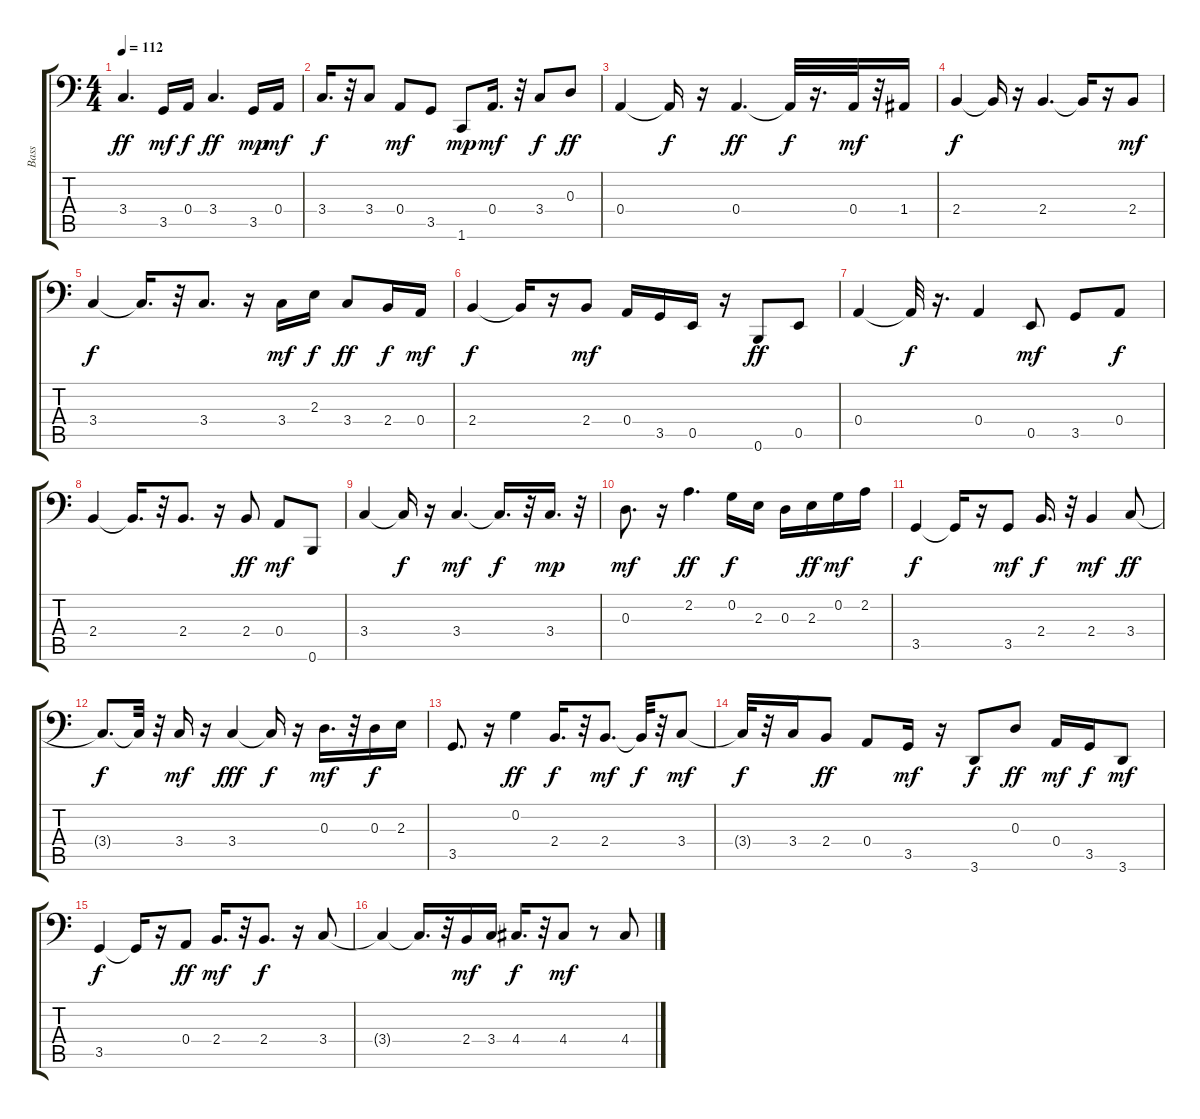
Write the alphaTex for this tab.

\track ("Bass" "Bass") {instrument synthbass1}
\staff {score tabs}
\tuning (C3 G2 D2 A1 E1 B0) {hide}
\ts (4 4)
\tempo 112
\clef f4
\ks c
3.4.4{d dy ff} 3.5.16{dy mf} 0.4.16{dy f} 3.4.4{d dy ff} 3.5.16{dy mp} 0.4.16{dy mf} |
3.4.16{d dy f} r.32 3.4.8 0.4.8{dy mf} 3.5.8 1.6.8{dy mp} 0.4.16{d dy mf} r.32 3.4.8{dy f} 0.3.8{dy ff} |
0.4.4 0.4{t}.16{dy f} r.16 0.4.4{d dy ff} 0.4{t}.32{dy f} r.16{d} 0.4.32{dy mf} r.32 1.4.16 |
2.4.4{dy f} 2.4{t}.16 r.16 2.4.4{d} 2.4{t}.16 r.16 2.4.8{dy mf} |
3.4.4{dy f} 3.4{t}.16{d} r.32 3.4.8{d} r.16 3.4.16{dy mf} 2.3.16{dy f} 3.4.8{dy ff} 2.4.16{dy f} 0.4.16{dy mf} |
2.4.4{dy f} 2.4{t}.16 r.16 2.4.8{dy mf} 0.4.16 3.5.16 0.5.16 r.16 0.6.8{dy ff} 0.5.8 |
0.4.4 0.4{t}.32{dy f} r.16{d} 0.4.4 0.5.8{dy mf} 3.5.8 0.4.8{dy f} |
2.4.4 2.4{t}.16{d} r.32 2.4.8{d} r.16 2.4.8{dy ff} 0.4.8{dy mf} 0.6.8 |
3.4.4 3.4{t}.16{dy f} r.16 3.4.4{d dy mf} 3.4{t}.16{d dy f} r.32 3.4.16{d dy mp} r.32 |
0.3.8{d dy mf} r.16 2.2.4{d dy ff} 0.2.16{dy f} 2.3.16 0.3.16 2.3.16{dy ff} 0.2.16{dy mf} 2.2.16 |
3.5.4{dy f} 3.5{t}.16 r.16 3.5.8{dy mf} 2.4.16{d dy f} r.32 2.4.4{dy mf} 3.4.8{dy ff} |
3.4{t}.8{d dy f} 3.4{t}.32 r.32 3.4.16{dy mf} r.16 3.4.4{dy fff} 3.4{t}.16{dy f} r.16 0.3.16{d dy mf} r.32 0.3.16{dy f} 2.3.16 |
3.5.8{d} r.16 0.2.4{dy ff} 2.4.16{d dy f} r.32 2.4.8{d dy mf} 2.4{t}.32{dy f} r.32 3.4.8{dy mf} |
3.4{t}.32{dy f} r.32 3.4.16 2.4.8{dy ff} 0.4.8 3.5.16{dy mf} r.16 3.6.8{dy f} 0.3.8{dy ff} 0.4.16{dy mf} 3.5.16{dy f} 3.6.8{dy mf} |
3.5.4{dy f} 3.5{t}.16 r.16 0.4.8{dy ff} 2.4.16{d dy mf} r.32 2.4.8{d dy f} r.16 3.4.8 |
3.4{t}.4 3.4{t}.16{d} r.32 2.4.16{dy mf} 3.4.16 4.4.16{d dy f} r.32 4.4.8{dy mf} r.8 4.4.8
